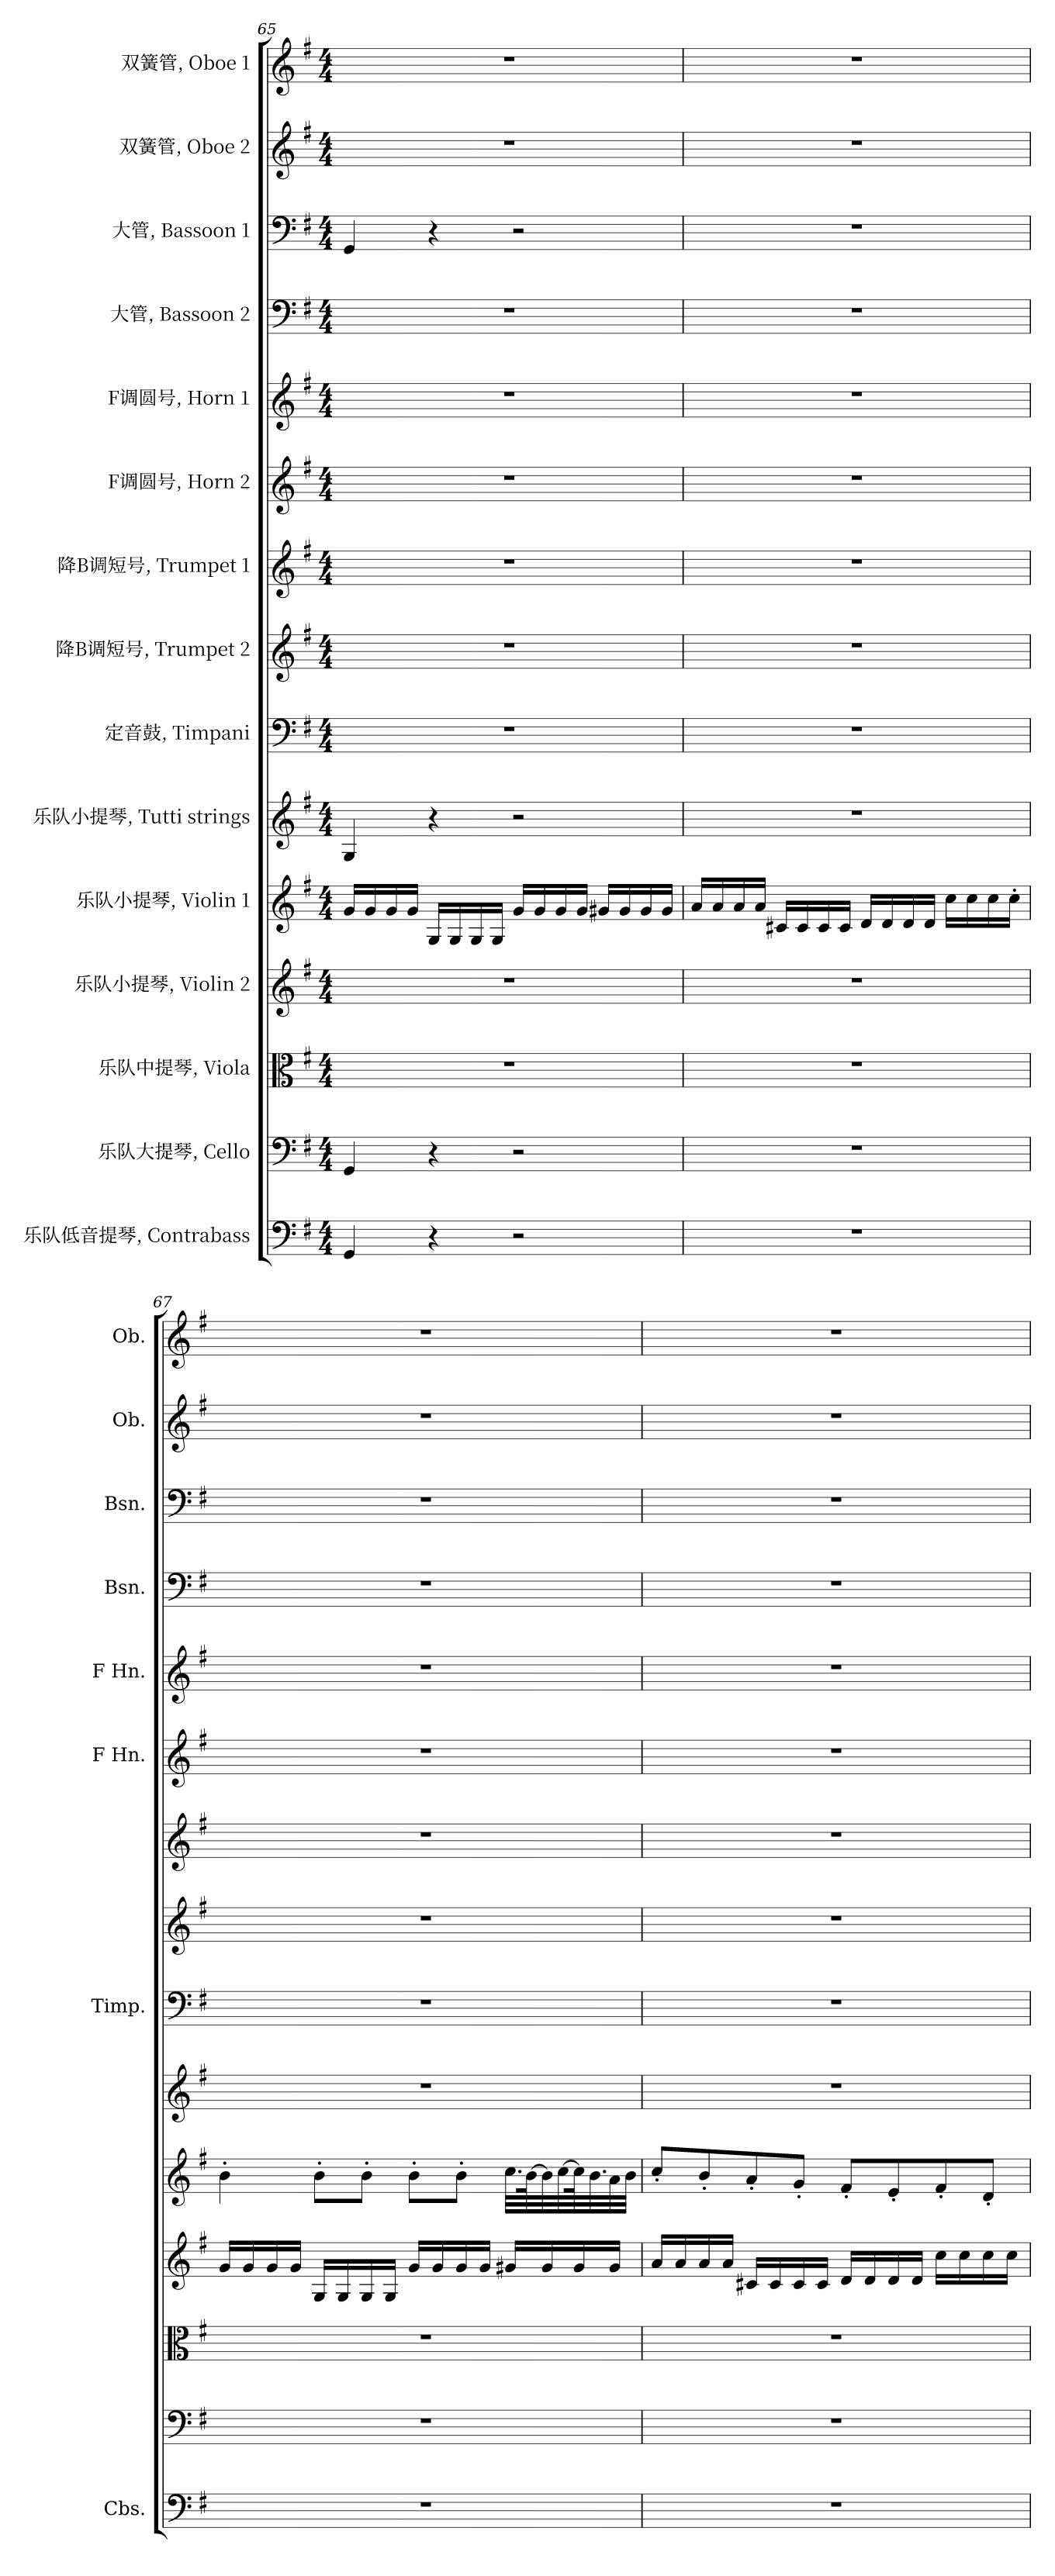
**kern	**kern	**kern	**kern	**kern	**kern	**kern	**kern	**kern	**kern	**kern	**kern	**kern	**kern	**kern
*part15	*part14	*part13	*part12	*part11	*part10	*part9	*part8	*part7	*part6	*part5	*part4	*part3	*part2	*part1
*staff15	*staff14	*staff13	*staff12	*staff11	*staff10	*staff9	*staff8	*staff7	*staff6	*staff5	*staff4	*staff3	*staff2	*staff1
*I"乐队低音提琴, Contrabass	*I"乐队大提琴, Cello	*I"乐队中提琴, Viola	*I"乐队小提琴, Violin 2	*I"乐队小提琴, Violin 1	*I"乐队小提琴, Tutti strings	*I"定音鼓, Timpani	*I"降B调短号, Trumpet 2	*I"降B调短号, Trumpet 1	*I"F调圆号, Horn 2	*I"F调圆号, Horn 1	*I"大管, Bassoon 2	*I"大管, Bassoon 1	*I"双簧管, Oboe 2	*I"双簧管, Oboe 1
*I'Cbs.	*	*	*	*	*	*I'Timp.	*	*	*I'F Hn.	*I'F Hn.	*I'Bsn.	*I'Bsn.	*I'Ob.	*I'Ob.
!!LO:PB:g=z
*clefF4	*clefF4	*clefC3	*clefG2	*clefG2	*clefG2	*clefF4	*clefG2	*clefG2	*clefG2	*clefG2	*clefF4	*clefF4	*clefG2	*clefG2
*ITrd7c12	*	*	*	*	*	*	*ITrd1c2	*ITrd1c2	*ITrd4c7	*ITrd4c7	*	*	*	*
*k[f#]	*k[f#]	*k[f#]	*k[f#]	*k[f#]	*k[f#]	*k[f#]	*k[b-]	*k[b-]	*k[]	*k[]	*k[f#]	*k[f#]	*k[f#]	*k[f#]
*M4/4	*M4/4	*M4/4	*M4/4	*M4/4	*M4/4	*M4/4	*M4/4	*M4/4	*M4/4	*M4/4	*M4/4	*M4/4	*M4/4	*M4/4
*MM153	*MM153	*MM153	*MM153	*MM153	*MM153	*MM153	*MM153	*MM153	*MM153	*MM153	*MM153	*MM153	*MM153	*MM153
=65	=65	=65	=65	=65	=65	=65	=65	=65	=65	=65	=65	=65	=65	=65
4GGG/	4GG/	1r	1r	16g/LL	4G/	1r	1r	1r	1r	1r	1r	4GG/	1r	1r
.	.	.	.	16g/	.	.	.	.	.	.	.	.	.	.
.	.	.	.	16g/	.	.	.	.	.	.	.	.	.	.
.	.	.	.	16g/JJ	.	.	.	.	.	.	.	.	.	.
4r	4r	.	.	16G/LL	4r	.	.	.	.	.	.	4r	.	.
.	.	.	.	16G/	.	.	.	.	.	.	.	.	.	.
.	.	.	.	16G/	.	.	.	.	.	.	.	.	.	.
.	.	.	.	16G/JJ	.	.	.	.	.	.	.	.	.	.
2r	2r	.	.	16g/LL	2r	.	.	.	.	.	.	2r	.	.
.	.	.	.	16g/	.	.	.	.	.	.	.	.	.	.
.	.	.	.	16g/	.	.	.	.	.	.	.	.	.	.
.	.	.	.	16g/JJ	.	.	.	.	.	.	.	.	.	.
.	.	.	.	16g#X/LL	.	.	.	.	.	.	.	.	.	.
.	.	.	.	16g#/	.	.	.	.	.	.	.	.	.	.
.	.	.	.	16g#/	.	.	.	.	.	.	.	.	.	.
.	.	.	.	16g#/JJ	.	.	.	.	.	.	.	.	.	.
=66	=66	=66	=66	=66	=66	=66	=66	=66	=66	=66	=66	=66	=66	=66
1r	1r	1r	1r	16a/LL	1r	1r	1r	1r	1r	1r	1r	1r	1r	1r
.	.	.	.	16a/	.	.	.	.	.	.	.	.	.	.
.	.	.	.	16a/	.	.	.	.	.	.	.	.	.	.
.	.	.	.	16a/JJ	.	.	.	.	.	.	.	.	.	.
.	.	.	.	16c#X/LL	.	.	.	.	.	.	.	.	.	.
.	.	.	.	16c#/	.	.	.	.	.	.	.	.	.	.
.	.	.	.	16c#/	.	.	.	.	.	.	.	.	.	.
.	.	.	.	16c#/JJ	.	.	.	.	.	.	.	.	.	.
.	.	.	.	16d/LL	.	.	.	.	.	.	.	.	.	.
.	.	.	.	16d/	.	.	.	.	.	.	.	.	.	.
.	.	.	.	16d/	.	.	.	.	.	.	.	.	.	.
.	.	.	.	16d/JJ	.	.	.	.	.	.	.	.	.	.
.	.	.	.	16cc\LL	.	.	.	.	.	.	.	.	.	.
.	.	.	.	16cc\	.	.	.	.	.	.	.	.	.	.
.	.	.	.	16cc\	.	.	.	.	.	.	.	.	.	.
.	.	.	.	16cc'\JJ	.	.	.	.	.	.	.	.	.	.
!!LO:PB:g=z
=67	=67	=67	=67	=67	=67	=67	=67	=67	=67	=67	=67	=67	=67	=67
1r	1r	1r	16g/LL	4b'\	1r	1r	1r	1r	1r	1r	1r	1r	1r	1r
.	.	.	16g/	.	.	.	.	.	.	.	.	.	.	.
.	.	.	16g/	.	.	.	.	.	.	.	.	.	.	.
.	.	.	16g/JJ	.	.	.	.	.	.	.	.	.	.	.
.	.	.	16G/LL	8b'\L	.	.	.	.	.	.	.	.	.	.
.	.	.	16G/	.	.	.	.	.	.	.	.	.	.	.
.	.	.	16G/	8b'\J	.	.	.	.	.	.	.	.	.	.
.	.	.	16G/JJ	.	.	.	.	.	.	.	.	.	.	.
.	.	.	16g/LL	8b'\L	.	.	.	.	.	.	.	.	.	.
.	.	.	16g/	.	.	.	.	.	.	.	.	.	.	.
.	.	.	16g/	8b'\J	.	.	.	.	.	.	.	.	.	.
.	.	.	16g/JJ	.	.	.	.	.	.	.	.	.	.	.
.	.	.	16g#X/LL	32.cc\LLL	.	.	.	.	.	.	.	.	.	.
.	.	.	.	[64b\K	.	.	.	.	.	.	.	.	.	.
.	.	.	16g#/	32b\]	.	.	.	.	.	.	.	.	.	.
.	.	.	.	[32cc\	.	.	.	.	.	.	.	.	.	.
.	.	.	16g#/	64cc\K]	.	.	.	.	.	.	.	.	.	.
.	.	.	.	32.b\	.	.	.	.	.	.	.	.	.	.
.	.	.	16g#/JJ	32a\	.	.	.	.	.	.	.	.	.	.
.	.	.	.	32b\JJJ	.	.	.	.	.	.	.	.	.	.
=68	=68	=68	=68	=68	=68	=68	=68	=68	=68	=68	=68	=68	=68	=68
1r	1r	1r	16a/LL	8cc'/L	1r	1r	1r	1r	1r	1r	1r	1r	1r	1r
.	.	.	16a/	.	.	.	.	.	.	.	.	.	.	.
.	.	.	16a/	8b'/	.	.	.	.	.	.	.	.	.	.
.	.	.	16a/JJ	.	.	.	.	.	.	.	.	.	.	.
.	.	.	16c#X/LL	8a'/	.	.	.	.	.	.	.	.	.	.
.	.	.	16c#/	.	.	.	.	.	.	.	.	.	.	.
.	.	.	16c#/	8g'/J	.	.	.	.	.	.	.	.	.	.
.	.	.	16c#/JJ	.	.	.	.	.	.	.	.	.	.	.
.	.	.	16d/LL	8f#'/L	.	.	.	.	.	.	.	.	.	.
.	.	.	16d/	.	.	.	.	.	.	.	.	.	.	.
.	.	.	16d/	8e'/	.	.	.	.	.	.	.	.	.	.
.	.	.	16d/JJ	.	.	.	.	.	.	.	.	.	.	.
.	.	.	16cc\LL	8f#'/	.	.	.	.	.	.	.	.	.	.
.	.	.	16cc\	.	.	.	.	.	.	.	.	.	.	.
.	.	.	16cc\	8d'/J	.	.	.	.	.	.	.	.	.	.
.	.	.	16cc\JJ	.	.	.	.	.	.	.	.	.	.	.
=	=	=	=	=	=	=	=	=	=	=	=	=	=	=
*-	*-	*-	*-	*-	*-	*-	*-	*-	*-	*-	*-	*-	*-	*-
